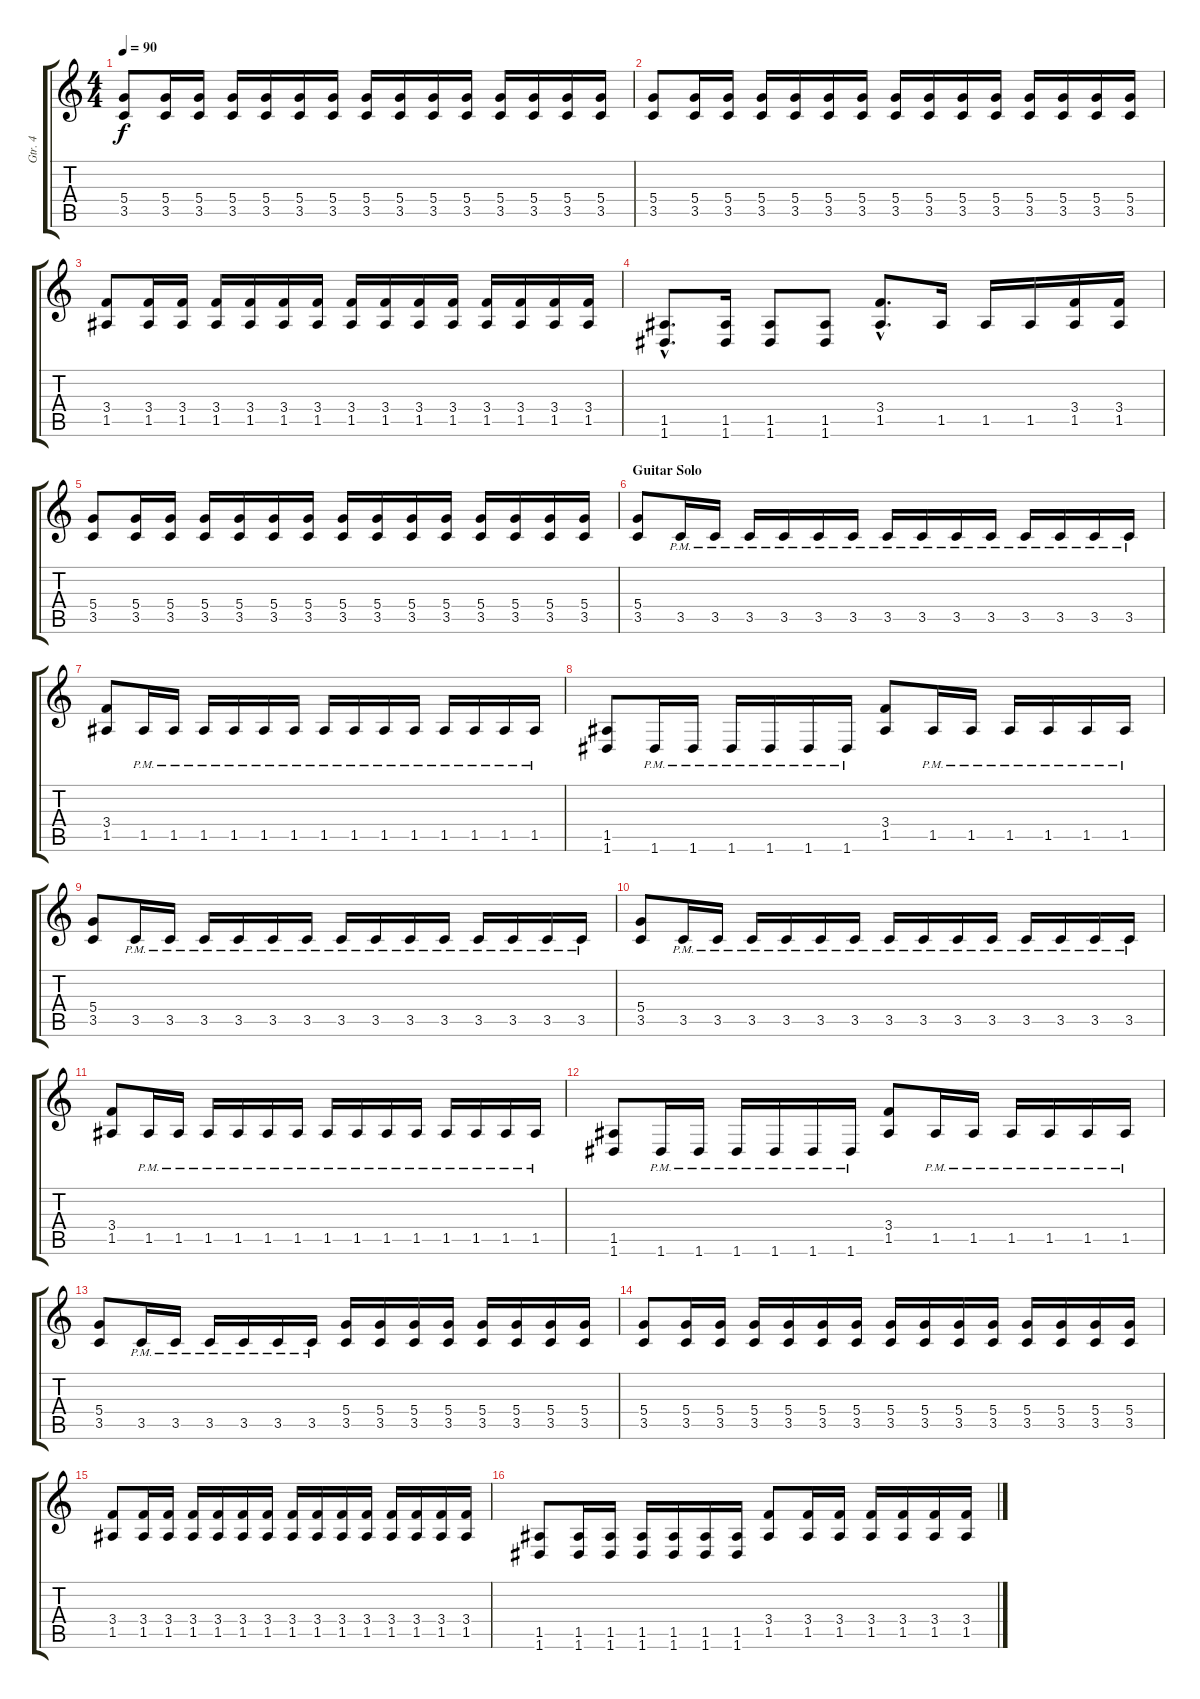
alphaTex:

\track ("Gtr. 4" "Gtr. 4") {instrument distortionguitar}
\staff {score tabs}
\tuning (E4 B3 G3 D3 A2 D2) {hide}
\ts (4 4)
\tempo 90
\clef g2
\ks c
(5.4 3.5).8{dy f} (5.4 3.5).16 (5.4 3.5).16 (5.4 3.5).16 (5.4 3.5).16 (5.4 3.5).16 (5.4 3.5).16 (5.4 3.5).16 (5.4 3.5).16 (5.4 3.5).16 (5.4 3.5).16 (5.4 3.5).16 (5.4 3.5).16 (5.4 3.5).16 (5.4 3.5).16 |
(5.4 3.5).8 (5.4 3.5).16 (5.4 3.5).16 (5.4 3.5).16 (5.4 3.5).16 (5.4 3.5).16 (5.4 3.5).16 (5.4 3.5).16 (5.4 3.5).16 (5.4 3.5).16 (5.4 3.5).16 (5.4 3.5).16 (5.4 3.5).16 (5.4 3.5).16 (5.4 3.5).16 |
(3.4 1.5).8 (3.4 1.5).16 (3.4 1.5).16 (3.4 1.5).16 (3.4 1.5).16 (3.4 1.5).16 (3.4 1.5).16 (3.4 1.5).16 (3.4 1.5).16 (3.4 1.5).16 (3.4 1.5).16 (3.4 1.5).16 (3.4 1.5).16 (3.4 1.5).16 (3.4 1.5).16 |
(1.5{hac} 1.6{hac}).8{d} (1.5 1.6).16 (1.5 1.6).8 (1.5 1.6).8 (3.4{hac} 1.5{hac}).8{d} 1.5.16 1.5.16 1.5.16 (3.4 1.5).16 (3.4 1.5).16 |
(5.4 3.5).8 (5.4 3.5).16 (5.4 3.5).16 (5.4 3.5).16 (5.4 3.5).16 (5.4 3.5).16 (5.4 3.5).16 (5.4 3.5).16 (5.4 3.5).16 (5.4 3.5).16 (5.4 3.5).16 (5.4 3.5).16 (5.4 3.5).16 (5.4 3.5).16 (5.4 3.5).16 |
\section ("" "Guitar Solo")
(5.4 3.5).8 3.5{pm}.16 3.5{pm}.16 3.5{pm}.16 3.5{pm}.16 3.5{pm}.16 3.5{pm}.16 3.5{pm}.16 3.5{pm}.16 3.5{pm}.16 3.5{pm}.16 3.5{pm}.16 3.5{pm}.16 3.5{pm}.16 3.5{pm}.16 |
(3.4 1.5).8 1.5{pm}.16 1.5{pm}.16 1.5{pm}.16 1.5{pm}.16 1.5{pm}.16 1.5{pm}.16 1.5{pm}.16 1.5{pm}.16 1.5{pm}.16 1.5{pm}.16 1.5{pm}.16 1.5{pm}.16 1.5{pm}.16 1.5{pm}.16 |
(1.5 1.6).8 1.6{pm}.16 1.6{pm}.16 1.6{pm}.16 1.6{pm}.16 1.6{pm}.16 1.6{pm}.16 (3.4 1.5).8 1.5{pm}.16 1.5{pm}.16 1.5{pm}.16 1.5{pm}.16 1.5{pm}.16 1.5{pm}.16 |
(5.4 3.5).8 3.5{pm}.16 3.5{pm}.16 3.5{pm}.16 3.5{pm}.16 3.5{pm}.16 3.5{pm}.16 3.5{pm}.16 3.5{pm}.16 3.5{pm}.16 3.5{pm}.16 3.5{pm}.16 3.5{pm}.16 3.5{pm}.16 3.5{pm}.16 |
(5.4 3.5).8 3.5{pm}.16 3.5{pm}.16 3.5{pm}.16 3.5{pm}.16 3.5{pm}.16 3.5{pm}.16 3.5{pm}.16 3.5{pm}.16 3.5{pm}.16 3.5{pm}.16 3.5{pm}.16 3.5{pm}.16 3.5{pm}.16 3.5{pm}.16 |
(3.4 1.5).8 1.5{pm}.16 1.5{pm}.16 1.5{pm}.16 1.5{pm}.16 1.5{pm}.16 1.5{pm}.16 1.5{pm}.16 1.5{pm}.16 1.5{pm}.16 1.5{pm}.16 1.5{pm}.16 1.5{pm}.16 1.5{pm}.16 1.5{pm}.16 |
(1.5 1.6).8 1.6{pm}.16 1.6{pm}.16 1.6{pm}.16 1.6{pm}.16 1.6{pm}.16 1.6{pm}.16 (3.4 1.5).8 1.5{pm}.16 1.5{pm}.16 1.5{pm}.16 1.5{pm}.16 1.5{pm}.16 1.5{pm}.16 |
(5.4 3.5).8 3.5{pm}.16 3.5{pm}.16 3.5{pm}.16 3.5{pm}.16 3.5{pm}.16 3.5{pm}.16 (5.4 3.5).16 (5.4 3.5).16 (5.4 3.5).16 (5.4 3.5).16 (5.4 3.5).16 (5.4 3.5).16 (5.4 3.5).16 (5.4 3.5).16 |
(5.4 3.5).8 (5.4 3.5).16 (5.4 3.5).16 (5.4 3.5).16 (5.4 3.5).16 (5.4 3.5).16 (5.4 3.5).16 (5.4 3.5).16 (5.4 3.5).16 (5.4 3.5).16 (5.4 3.5).16 (5.4 3.5).16 (5.4 3.5).16 (5.4 3.5).16 (5.4 3.5).16 |
(3.4 1.5).8 (3.4 1.5).16 (3.4 1.5).16 (3.4 1.5).16 (3.4 1.5).16 (3.4 1.5).16 (3.4 1.5).16 (3.4 1.5).16 (3.4 1.5).16 (3.4 1.5).16 (3.4 1.5).16 (3.4 1.5).16 (3.4 1.5).16 (3.4 1.5).16 (3.4 1.5).16 |
(1.5 1.6).8 (1.5 1.6).16 (1.5 1.6).16 (1.5 1.6).16 (1.5 1.6).16 (1.5 1.6).16 (1.5 1.6).16 (3.4 1.5).8 (3.4 1.5).16 (3.4 1.5).16 (3.4 1.5).16 (3.4 1.5).16 (3.4 1.5).16 (3.4 1.5).16
